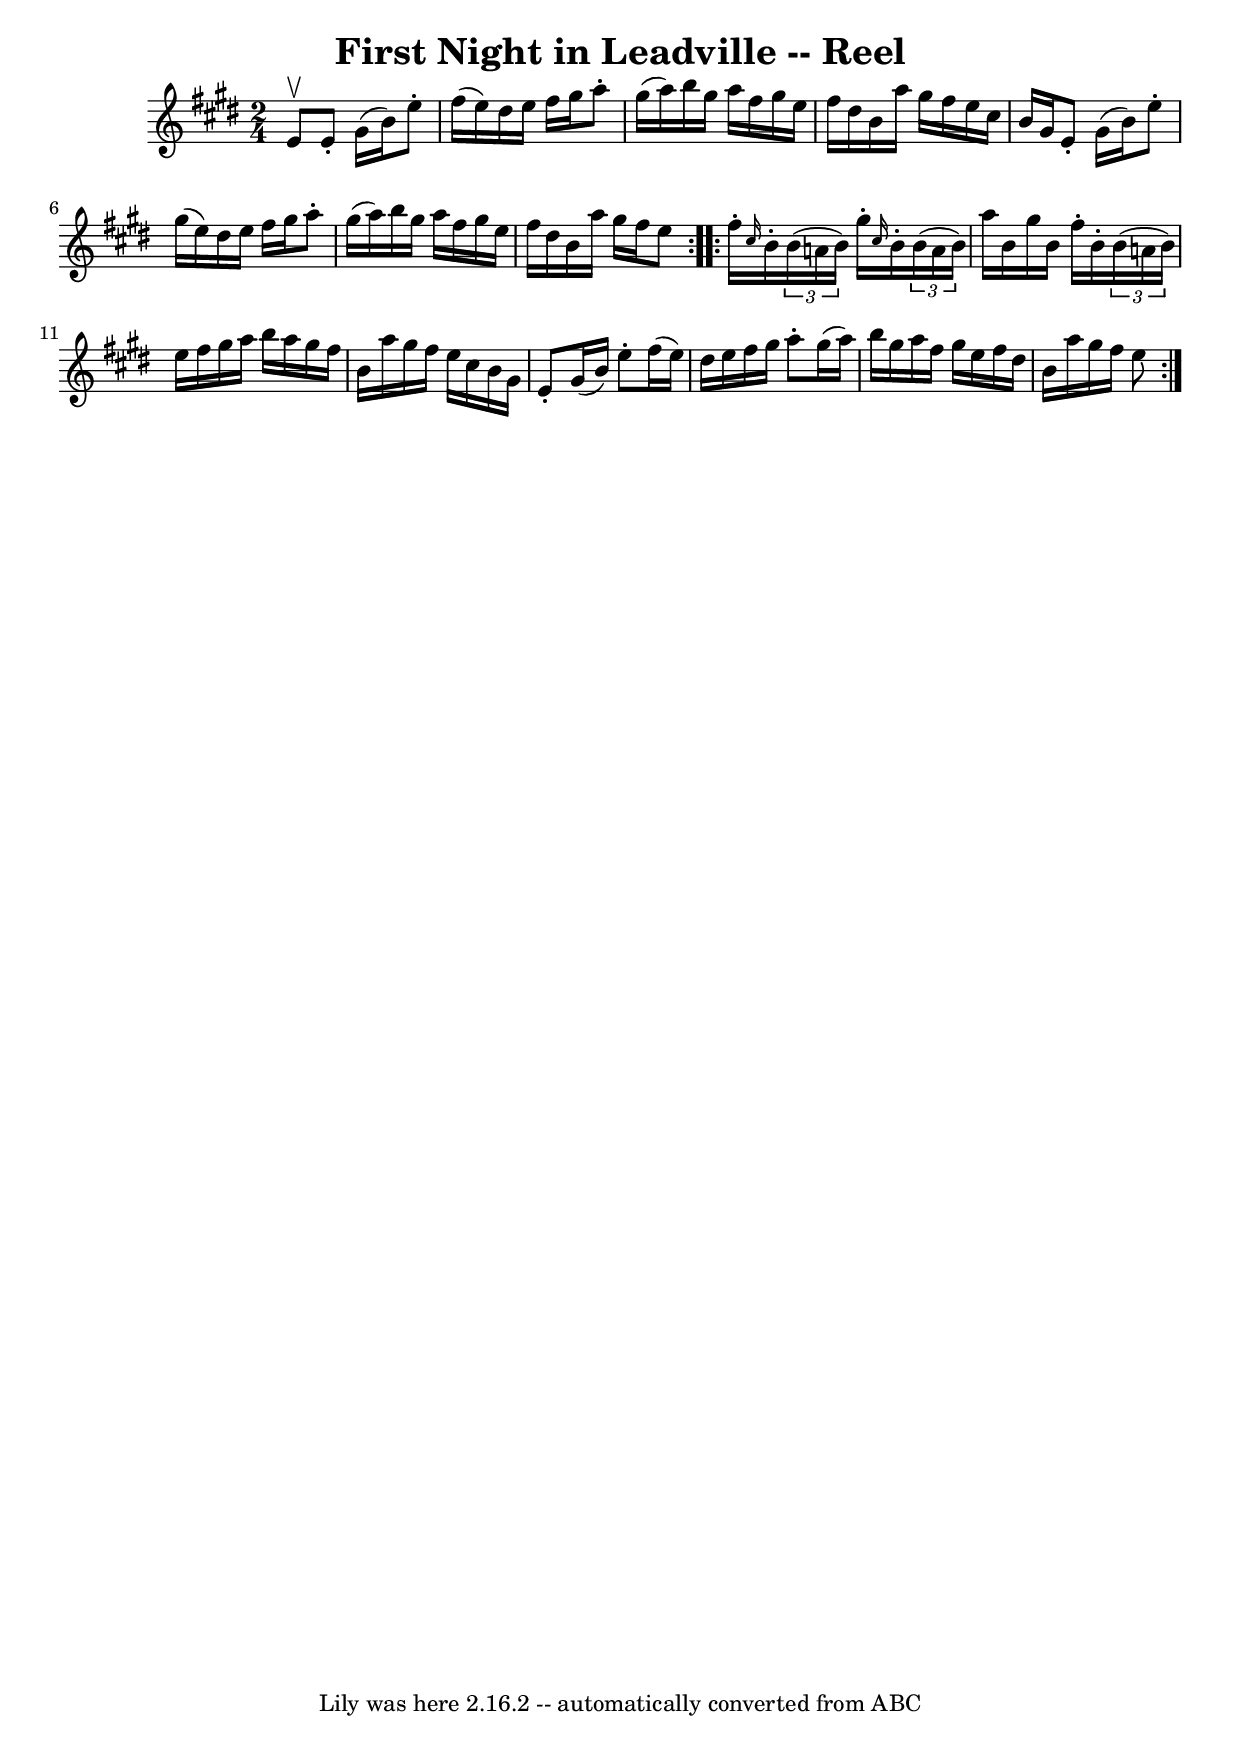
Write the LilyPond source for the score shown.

\version "2.16.2"
\include "Mammoth.ily"
\header {
  %% book = "Ryan's Mammoth Collection"
 crossRefNumber = "1"
 footnotes = "\\\\164\\\\I suspect the neutrals in the second part should be sharps"
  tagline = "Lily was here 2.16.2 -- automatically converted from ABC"
  title = "First Night in Leadville -- Reel"

}
voicedefault =  {



  \repeat volta 2 {

    \time 2/4 
    \key e \major e'8^\upbow  |
 e'8-. gis'16 (b'16) e''8-. fis''16 (e''16)    |
 dis''16 e''16 fis''16 gis''16 a''8-. gis''16 (a''16)    |
 b''16 gis''16 a''16 fis''16 gis''16 e''16 fis''16 dis''16     |
 b'16 a''16 gis''16 fis''16 e''16 cis''16 b'16 gis'16     |
 e'8-. gis'16 (b'16) e''8-. gis''16 (e''16)    |
 dis''16 e''16 fis''16 gis''16 a''8-. gis''16 (a''16)     |
 b''16 gis''16 a''16 fis''16 gis''16 e''16 fis''16 dis''16     |
 b'16 a''16 gis''16 fis''16 e''8  

  } 
  \repeat volta 2 {
 fis''16-. \grace { cis''16  
		      } b'16-.   
    \times 2/3 { b'16 (a'!16 b'16) 
	       } gis''16-. \grace { cis''16  
				   } 
 b'16-.   \times 2/3 { b'16 (a'16 b'16)  			 }    |
 a''16    
 b'16 gis''16 b'16 fis''16-. b'16-.   \times 2/3 { b'16 (a'!16 
							b'16)  						      }    |
 e''16 fis''16 gis''16 a''16 b''16 a''16 gis''16 fis''16     |
 b'16 a''16 gis''16 fis''16 e''16 cis''16 b'16 gis'16     |
 e'8-. gis'16 (b'16) e''8-. fis''16 (e''16)   |
 dis''16 e''16 fis''16 gis''16 a''8-. gis''16 (a''16)    |
 b''16 gis''16 a''16 fis''16 gis''16 e''16 fis''16 dis''16     |
 b'16   
 a''16 gis''16 fis''16 e''8  
  }   

}

\score{
  <<

    \context Staff="default"
    {
      \voicedefault 
      
    }

  >>
  \layout {
    
  }
  \midi {
  }

}
